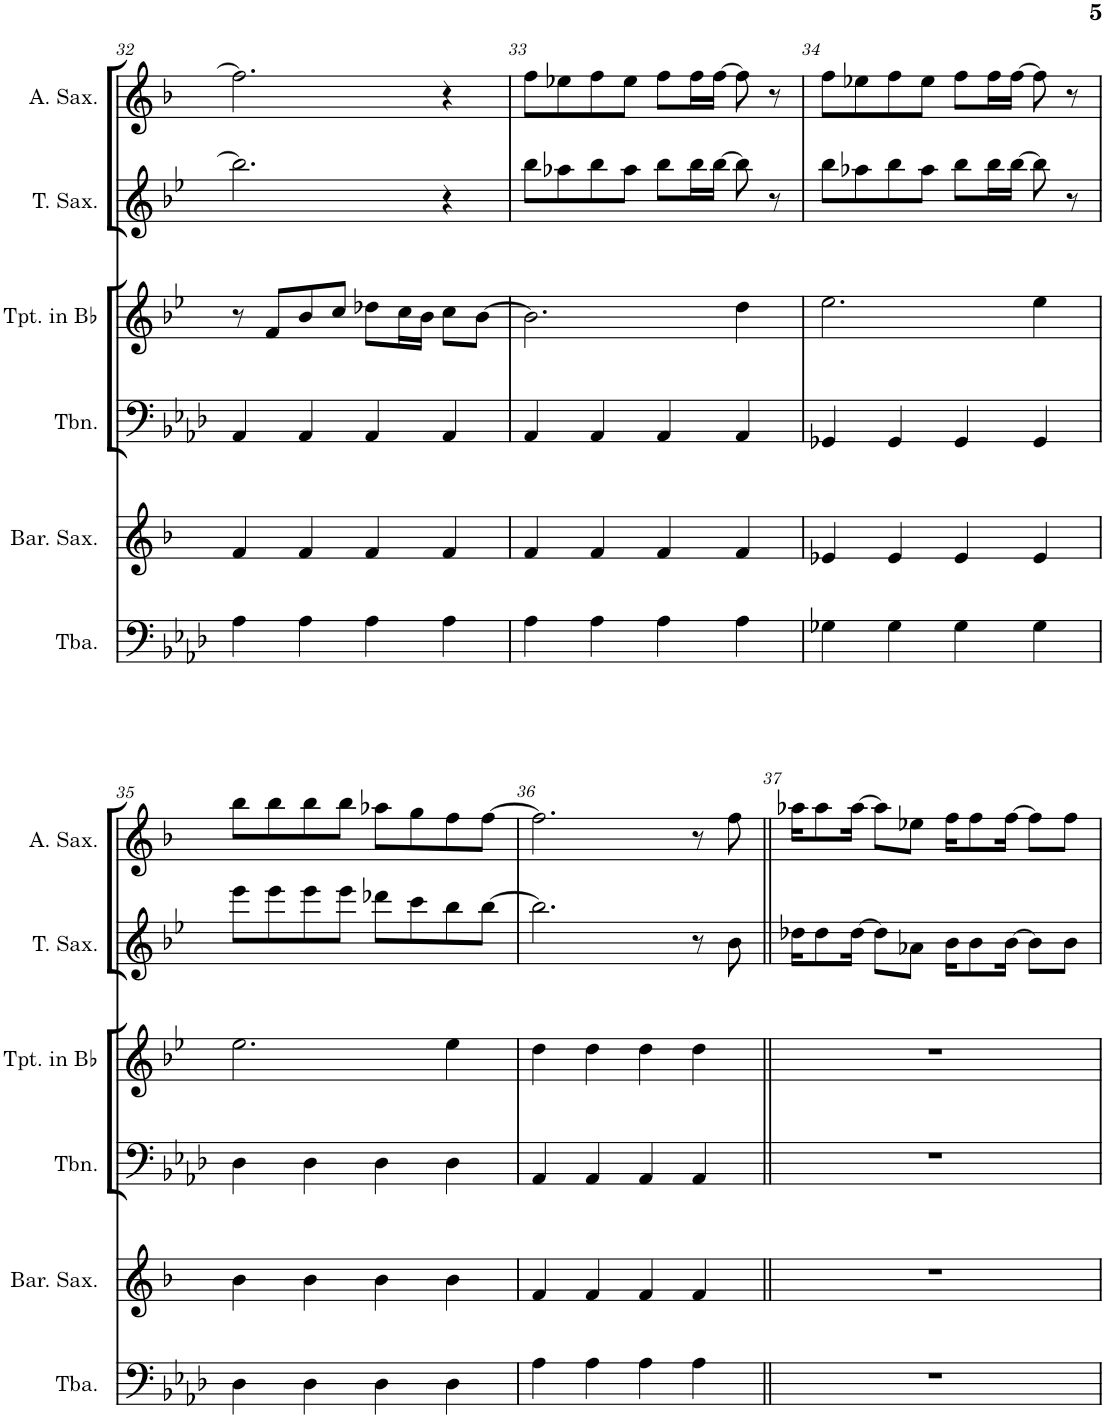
**kern	**kern	**kern	**kern	**kern	**kern
*part6	*part5	*part4	*part3	*part2	*part1
*staff6	*staff5	*staff4	*staff3	*staff2	*staff1
*I"Tuba	*I"Baritone Saxophone	*I"Trombone	*I"Trumpet in Bb	*I"Tenor Saxophone	*I"Alto Saxophone
*I'Tba.	*I'Bar. Sax.	*I'Tbn.	*I'Tpt. in Bb	*I'T. Sax.	*I'A. Sax.
!!LO:PB:g=z
*clefF4	*clefG2	*clefF4	*clefG2	*clefG2	*clefG2
*	*Trd12c21	*	*Trd1c2	*Trd8c14	*Trd5c9
*k[b-e-a-d-]	*k[b-]	*k[b-e-a-d-]	*k[b-e-]	*k[b-e-]	*k[b-]
*M4/4	*M4/4	*M4/4	*M4/4	*M4/4	*M4/4
=32	=32	=32	=32	=32	=32
4A-\	4f/	4AA-/	8r	2.bb-\]	2.ff\]
.	.	.	8f/L	.	.
4A-\	4f/	4AA-/	8b-/	.	.
.	.	.	8cc/J	.	.
4A-\	4f/	4AA-/	8dd-X\L	.	.
.	.	.	16cc\L	.	.
.	.	.	16b-\JJ	.	.
4A-\	4f/	4AA-/	8cc\L	4r	4r
.	.	.	[8b-\J	.	.
=33	=33	=33	=33	=33	=33
4A-\	4f/	4AA-/	2.b-\]	8bb-\L	8ff\L
.	.	.	.	8aa-X\	8ee-X\
4A-\	4f/	4AA-/	.	8bb-\	8ff\
.	.	.	.	8aa-\J	8ee-\J
4A-\	4f/	4AA-/	.	8bb-\L	8ff\L
.	.	.	.	16bb-\L	16ff\L
.	.	.	.	[16bb-\JJ	[16ff\JJ
4A-\	4f/	4AA-/	4dd\	8bb-\]	8ff\]
.	.	.	.	8r	8r
=34	=34	=34	=34	=34	=34
4G-X\	4e-X/	4GG-X/	2.ee-\	8bb-\L	8ff\L
.	.	.	.	8aa-X\	8ee-X\
4G-\	4e-/	4GG-/	.	8bb-\	8ff\
.	.	.	.	8aa-\J	8ee-\J
4G-\	4e-/	4GG-/	.	8bb-\L	8ff\L
.	.	.	.	16bb-\L	16ff\L
.	.	.	.	[16bb-\JJ	[16ff\JJ
4G-\	4e-/	4GG-/	4ee-\	8bb-\]	8ff\]
.	.	.	.	8r	8r
!!LO:LB:g=z
=35	=35	=35	=35	=35	=35
4D-\	4b-\	4D-\	2.ee-\	8eee-\L	8bb-\L
.	.	.	.	8eee-\	8bb-\
4D-\	4b-\	4D-\	.	8eee-\	8bb-\
.	.	.	.	8eee-\J	8bb-\J
4D-\	4b-\	4D-\	.	8ddd-X\L	8aa-X\L
.	.	.	.	8ccc\	8gg\
4D-\	4b-\	4D-\	4ee-\	8bb-\	8ff\
.	.	.	.	[8bb-\J	[8ff\J
=36	=36	=36	=36	=36	=36
4A-\	4f/	4AA-/	4dd\	2.bb-\]	2.ff\]
4A-\	4f/	4AA-/	4dd\	.	.
4A-\	4f/	4AA-/	4dd\	.	.
4A-\	4f/	4AA-/	4dd\	8r	8r
.	.	.	.	8b-\	8ff\
=37||	=37||	=37||	=37||	=37||	=37||
1r	1r	1r	1r	16dd-X\KL	16aa-X\KL
.	.	.	.	8dd-\	8aa-\
.	.	.	.	[16dd-\Jk	[16aa-\Jk
.	.	.	.	8dd-\L]	8aa-\L]
.	.	.	.	8a-X\J	8ee-X\J
.	.	.	.	16b-\KL	16ff\KL
.	.	.	.	8b-\	8ff\
.	.	.	.	[16b-\Jk	[16ff\Jk
.	.	.	.	8b-\L]	8ff\L]
.	.	.	.	8b-\J	8ff\J
=	=	=	=	=	=
*-	*-	*-	*-	*-	*-
